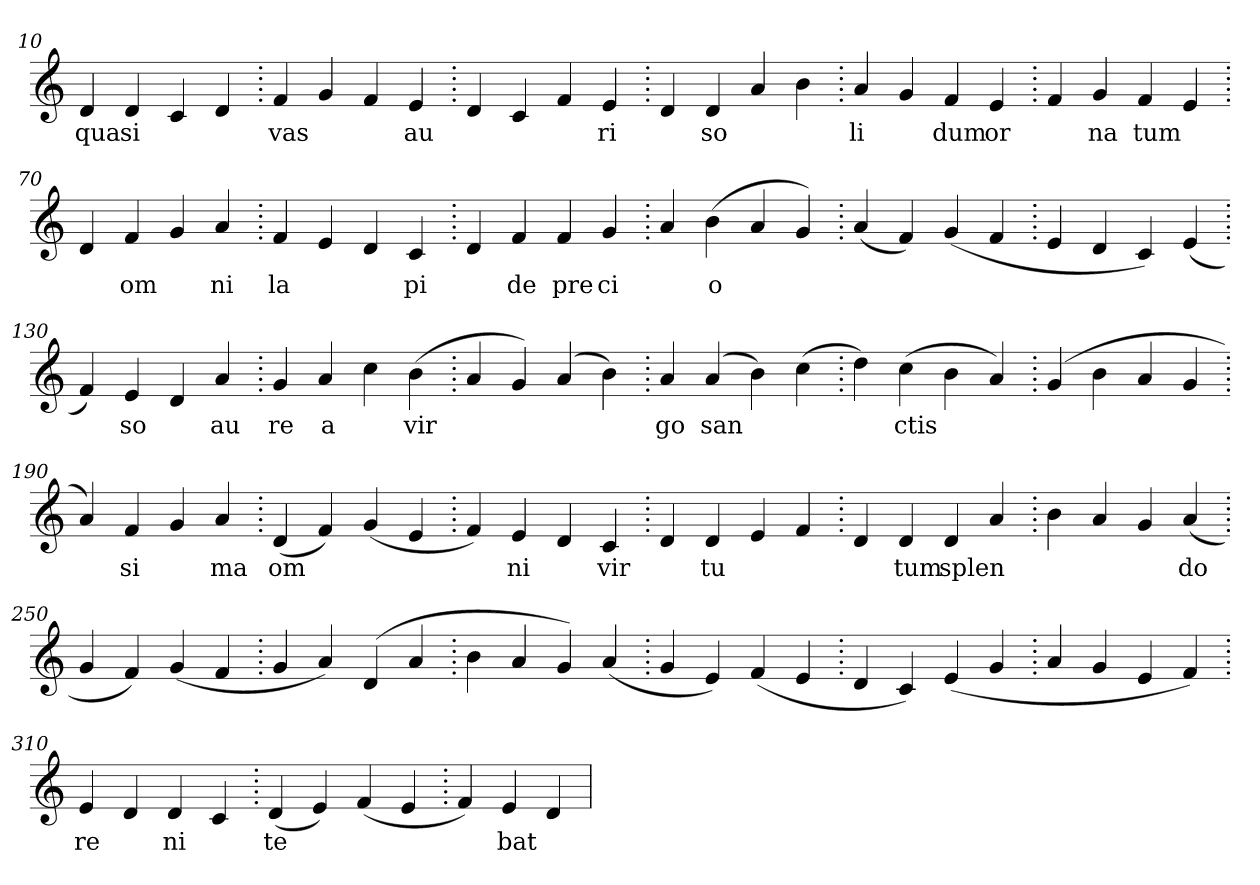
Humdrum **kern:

**kern	**text
*part1	*part1
*staff1	*staff1
*clefG2	*
=10.	=10.
4d	qua
4d	si
4c	.
4d	.
=20.	=20.
4f	vas
4g	.
4f	.
4e	au
=30.	=30.
4d	.
4c	.
4f	.
4e	ri
=40.	=40.
4d	.
4d	so
4a	.
4b	.
=50.	=50.
4a	li
4g	.
4f	dum
4e	or
=60.	=60.
4f	.
4g	na
4f	tum
4e	.
=70.	=70.
4d	.
4f	om
4g	.
4a	ni
=80.	=80.
4f	la
4e	.
4d	.
4c	pi
=90.	=90.
4d	.
4f	de
4f	pre
4g	ci
=100.	=100.
4a	.
(>4b	o
4a	.
4g)	.
=110.	=110.
(>4a	.
4f)	.
(>4g	.
4f	.
=120.	=120.
4e	.
4d	.
4c)	.
(>4e	.
=130.	=130.
4f)	.
4e	so
4d	.
4a	au
=140.	=140.
4g	re
4a	a
4cc	.
(>4b	vir
=150.	=150.
4a	.
4g)	.
(>4a	.
4b)	.
=160.	=160.
4a	go
(>4a	san
4b)	.
(>4cc	.
=170.	=170.
4dd)	.
(>4cc	ctis
4b	.
4a)	.
=180.	=180.
(>4g	.
4b	.
4a	.
4g	.
=190.	=190.
4a)	.
4f	si
4g	.
4a	ma
=200.	=200.
(>4d	om
4f)	.
(>4g	.
4e	.
=210.	=210.
4f)	.
4e	ni
4d	.
4c	vir
=220.	=220.
4d	.
4d	tu
4e	.
4f	.
=230.	=230.
4d	.
4d	tum
4d	splen
4a	.
=240.	=240.
4b	.
4a	.
4g	.
(>4a	do
=250.	=250.
4g	.
4f)	.
(>4g	.
4f	.
=260.	=260.
4g	.
4a)	.
(>4d	.
4a	.
=270.	=270.
4b	.
4a	.
4g)	.
(>4a	.
=280.	=280.
4g	.
4e)	.
(>4f	.
4e	.
=290.	=290.
4d	.
4c)	.
(>4e	.
4g	.
=300.	=300.
4a	.
4g	.
4e	.
4f)	.
=310.	=310.
4e	re
4d	.
4d	ni
4c	.
=320.	=320.
(>4d	te
4e)	.
(>4f	.
4e	.
=330.	=330.
4f)	.
4e	bat
4d	.
=	=
*-	*-
